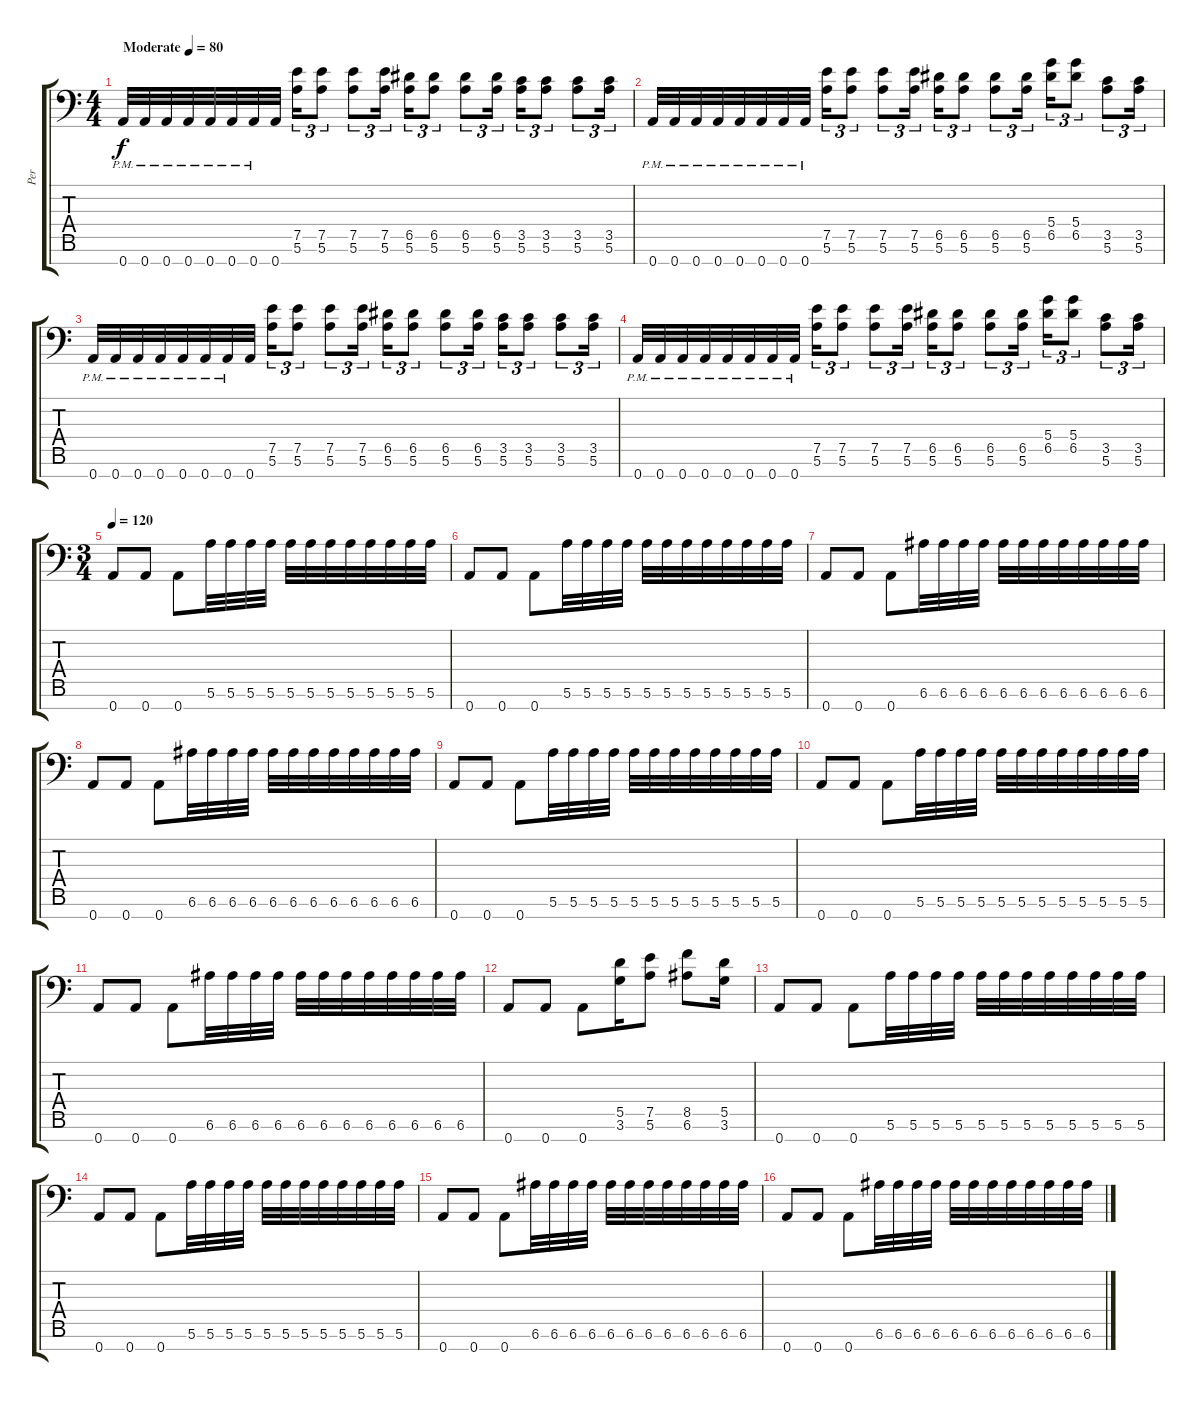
\track ("Per" "Per") {instrument distortionguitar}
\staff {score tabs}
\tuning (E4 B3 G3 D3 A2 E2 A1) {hide}
\ts (4 4)
\tempo (80 "Moderate")
\clef f4
\ks c
0.7{pm}.32{dy f instrument distortionguitar} 0.7{pm}.32 0.7{pm}.32 0.7{pm}.32 0.7{pm}.32 0.7{pm}.32 0.7{pm}.32 0.7.32 (7.5 5.6).16{tu (3 2)} (7.5 5.6).8{tu (3 2)} (7.5 5.6).8{tu (3 2)} (7.5 5.6).16{tu (3 2)} (6.5 5.6).16{tu (3 2)} (6.5 5.6).8{tu (3 2)} (6.5 5.6).8{tu (3 2)} (6.5 5.6).16{tu (3 2)} (3.5 5.6).16{tu (3 2)} (3.5 5.6).8{tu (3 2)} (3.5 5.6).8{tu (3 2)} (3.5 5.6).16{tu (3 2)} |
0.7{pm}.32 0.7{pm}.32 0.7{pm}.32 0.7{pm}.32 0.7{pm}.32 0.7{pm}.32 0.7{pm}.32 0.7{pm}.32 (7.5 5.6).16{tu (3 2)} (7.5 5.6).8{tu (3 2)} (7.5 5.6).8{tu (3 2)} (7.5 5.6).16{tu (3 2)} (6.5 5.6).16{tu (3 2)} (6.5 5.6).8{tu (3 2)} (6.5 5.6).8{tu (3 2)} (6.5 5.6).16{tu (3 2)} (5.4 6.5).16{tu (3 2)} (5.4 6.5).8{tu (3 2)} (3.5 5.6).8{tu (3 2)} (3.5 5.6).16{tu (3 2)} |
0.7{pm}.32 0.7{pm}.32 0.7{pm}.32 0.7{pm}.32 0.7{pm}.32 0.7{pm}.32 0.7{pm}.32 0.7.32 (7.5 5.6).16{tu (3 2)} (7.5 5.6).8{tu (3 2)} (7.5 5.6).8{tu (3 2)} (7.5 5.6).16{tu (3 2)} (6.5 5.6).16{tu (3 2)} (6.5 5.6).8{tu (3 2)} (6.5 5.6).8{tu (3 2)} (6.5 5.6).16{tu (3 2)} (3.5 5.6).16{tu (3 2)} (3.5 5.6).8{tu (3 2)} (3.5 5.6).8{tu (3 2)} (3.5 5.6).16{tu (3 2)} |
0.7{pm}.32 0.7{pm}.32 0.7{pm}.32 0.7{pm}.32 0.7{pm}.32 0.7{pm}.32 0.7{pm}.32 0.7{pm}.32 (7.5 5.6).16{tu (3 2)} (7.5 5.6).8{tu (3 2)} (7.5 5.6).8{tu (3 2)} (7.5 5.6).16{tu (3 2)} (6.5 5.6).16{tu (3 2)} (6.5 5.6).8{tu (3 2)} (6.5 5.6).8{tu (3 2)} (6.5 5.6).16{tu (3 2)} (5.4 6.5).16{tu (3 2)} (5.4 6.5).8{tu (3 2)} (3.5 5.6).8{tu (3 2)} (3.5 5.6).16{tu (3 2)} |
\ts (3 4)
\tempo 120
0.7.8 0.7.8 0.7.8 5.6.32 5.6.32 5.6.32 5.6.32 5.6.32 5.6.32 5.6.32 5.6.32 5.6.32 5.6.32 5.6.32 5.6.32 |
0.7.8 0.7.8 0.7.8 5.6.32 5.6.32 5.6.32 5.6.32 5.6.32 5.6.32 5.6.32 5.6.32 5.6.32 5.6.32 5.6.32 5.6.32 |
0.7.8 0.7.8 0.7.8 6.6.32 6.6.32 6.6.32 6.6.32 6.6.32 6.6.32 6.6.32 6.6.32 6.6.32 6.6.32 6.6.32 6.6.32 |
0.7.8 0.7.8 0.7.8 6.6.32 6.6.32 6.6.32 6.6.32 6.6.32 6.6.32 6.6.32 6.6.32 6.6.32 6.6.32 6.6.32 6.6.32 |
0.7.8 0.7.8 0.7.8 5.6.32 5.6.32 5.6.32 5.6.32 5.6.32 5.6.32 5.6.32 5.6.32 5.6.32 5.6.32 5.6.32 5.6.32 |
0.7.8 0.7.8 0.7.8 5.6.32 5.6.32 5.6.32 5.6.32 5.6.32 5.6.32 5.6.32 5.6.32 5.6.32 5.6.32 5.6.32 5.6.32 |
0.7.8 0.7.8 0.7.8 6.6.32 6.6.32 6.6.32 6.6.32 6.6.32 6.6.32 6.6.32 6.6.32 6.6.32 6.6.32 6.6.32 6.6.32 |
0.7.8 0.7.8 0.7.8 (5.5 3.6).16 (7.5 5.6).8 (8.5 6.6).8 (5.5 3.6).16 |
0.7.8 0.7.8 0.7.8 5.6.32 5.6.32 5.6.32 5.6.32 5.6.32 5.6.32 5.6.32 5.6.32 5.6.32 5.6.32 5.6.32 5.6.32 |
0.7.8 0.7.8 0.7.8 5.6.32 5.6.32 5.6.32 5.6.32 5.6.32 5.6.32 5.6.32 5.6.32 5.6.32 5.6.32 5.6.32 5.6.32 |
0.7.8 0.7.8 0.7.8 6.6.32 6.6.32 6.6.32 6.6.32 6.6.32 6.6.32 6.6.32 6.6.32 6.6.32 6.6.32 6.6.32 6.6.32 |
0.7.8 0.7.8 0.7.8 6.6.32 6.6.32 6.6.32 6.6.32 6.6.32 6.6.32 6.6.32 6.6.32 6.6.32 6.6.32 6.6.32 6.6.32
